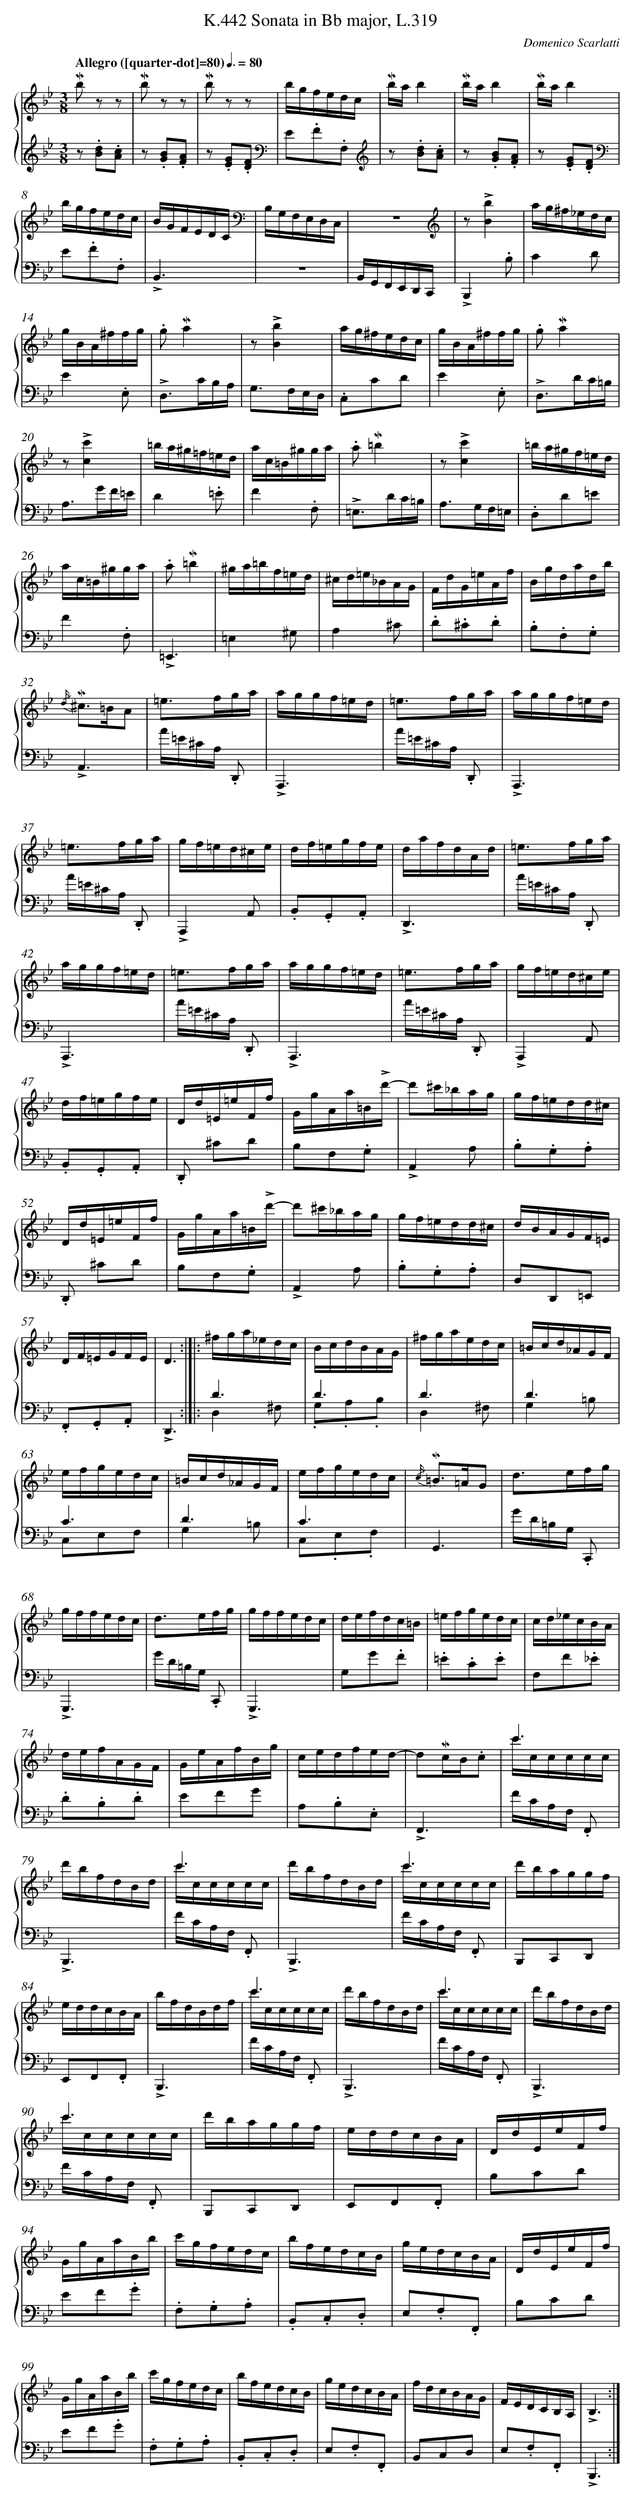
X:1
T: Sonata in B\b major, L.319, K.442
C: Domenico Scarlatti
L: 1/16
M: 3/8
Q: "Allegro ([quarter-dot]=80)" 3/8=80
%%staves {1 2}
V: 1 clef=treble
V: 2 clef=treble
K: Bb
[V:1] !mordent!b2 z2 z2 |
[V:2] z2 .[B2d2].[A2c2] |
[V:1] !mordent!b2 z2 z2 |
[V:2] z2 .[G2B2].[F2A2] |
[V:1] !mordent!b2 z2 z2 |
[V:2] z2 .[E2G2].[D2F2][K:clef=bass] |
[V:1] bgfedc |
[V:2] E2.F2.F,2[K:clef=treble] |
[V:1] !mordent!bab4 |
[V:2] z2 .[B2d2].[A2c2] |
[V:1] !mordent!bab4 |
[V:2] z2 .[G2B2].[F2A2] |
[V:1] !mordent!bab4 |
[V:2] z2 .[E2G2].[D2F2][K:clef=bass] |
[V:1] bgfedc |
[V:2] E2.F2.F,2 |
[V:1] BGFEDC[K:clef=bass] |
[V:2] !accent!B,,6 |
[V:1] B,G,F,E,D,C, |
[V:2] z6 |
[V:1] z6[K:clef=treble] |
[V:2] B,,G,,F,,E,,D,,C,, |
[V:1] z2!accent![B4b4] |
[V:2] !accent!B,,,4.B,2 |
[V:1] ag^f_edc |
[V:2] C4D2 |
[V:1] gBA^ffg |
[V:2] E4.E,2 |
[V:1] .g2!mordent!a4 |
[V:2] !accent!D,2>C2B,A, |
[V:1] z2!accent![B4b4] |
[V:2] G,2>F,2E,D, |
[V:1] ag^fedc |
[V:2] .C,2C2D2 |
[V:1] gBA^ffg |
[V:2] E4.E,2 |
[V:1] .g2!mordent!a4 |
[V:2] !accent!D,2>D2C=B, |
[V:1] z2!accent![c4c'4] |
[V:2] A,2>G2F=E |
[V:1] =ba^g=f=ed |
[V:2] D4.=E2 |
[V:1] ac=B^gga |
[V:2] F4.F,2 |
[V:1] .a2!mordent!=b4 |
[V:2] !accent!=E,2>D2C=B, |
[V:1] z2!accent![c4c'4] |
[V:2] A,2>G,2F,=E, |
[V:1] =ba^gf=ed |
[V:2] .D,2D2=E2 |
[V:1] ac=B^gga |
[V:2] F4.F,2 |
[V:1] .a2!mordent!=b4 |
[V:2] !accent!=E,,6 |
[V:1] ^ga=bf=ed |
[V:2] =E,4^G,2 |
[V:1] ^cd=e_BAG |
[V:2] A,4^C2 |
[V:1] FdG=eAf |
[V:2] .D2.^C2.D2 |
[V:1] Bgdadb |
[V:2] .B,2.F,2.G,2 |
[V:1] {/d/} !mordent!^c2>=B2A2 |
[V:2] !accent!A,,6 |
[V:1] =e2>f2ga |
[V:2] A=E^CA, .D,,2 |
[V:1] aggf=ed |
[V:2] !accent!A,,,6 |
[V:1] =e2>f2ga |
[V:2] A=E^CA, .D,,2 |
[V:1] aggf=ed |
[V:2] !accent!A,,,6 |
[V:1] =e2>f2ga |
[V:2] A=E^CA, .D,,2 |
[V:1] gf=ed^ce |
[V:2] !accent!A,,,4A,,2 |
[V:1] df=egfe |
[V:2] .B,,2.G,,2.A,,2 |
[V:1] dafdAd |
[V:2] !accent!D,,6 |
[V:1] =e2>f2ga |
[V:2] A=E^CA, .D,,2 |
[V:1] aggf=ed |
[V:2] !accent!A,,,6 |
[V:1] =e2>f2ga |
[V:2] A=E^CA, .D,,2 |
[V:1] aggf=ed |
[V:2] !accent!A,,,6 |
[V:1] =e2>f2ga |
[V:2] A=E^CA, .D,,2 |
[V:1] gf=ed^ce |
[V:2] !accent!A,,,4A,,2 |
[V:1] df=egfe |
[V:2] .B,,2.G,,2.A,,2 |
[V:1] Dd=E=eFf |
[V:2] .D,,2 ^C2D2 |
[V:1] GgAa=B!accent!d'- |
[V:2] B,2F,2.G,2 |
[V:1] d'2^c'_bag |
[V:2] !accent!A,,4A,2 |
[V:1] gf=edd^c |
[V:2] .B,2.G,2.A,2 |
[V:1] Dd=E=eFf |
[V:2] .D,,2 ^C2D2 |
[V:1] GgAa=B!accent!d'- |
[V:2] B,2F,2.G,2 |
[V:1] d'2^c'_bag |
[V:2] !accent!A,,4A,2 |
[V:1] gf=edd^c |
[V:2] .B,2.G,2.A,2 |
[V:1] dBAGF=E |
[V:2] D,2D,,2=E,,2 |
[V:1] DF=EGFE |
[V:2] .F,,2.G,,2.A,,2 |
[V:1] D6 :|]|:
[V:2] !accent!D,,6 :|]|:
[V:1] ^fga_edc |
[V:2] D6 & D,4^F,2 |
[V:1] BcdBAG |
[V:2] D6 & .G,2.A,2.B,2 |
[V:1] ^fgaedc |
[V:2] D6 & D,4^F,2 |
[V:1] =Bcd_AGF |
[V:2] D6 & G,4=B,2 |
[V:1] efgedc |
[V:2] C6 & C,2E,2F,2 |
[V:1] =Bcd_AGF |
[V:2] D6 & G,4=B,2 |
[V:1] efgedc |
[V:2] C6 & C,2.E,2.F,2 |
[V:1] {/c/} !mordent!=B2>=A2G2 |
[V:2] G,,6 |
[V:1] d2>e2fg |
[V:2] GD=B,G, .C,,2 |
[V:1] gffedc |
[V:2] !accent!G,,,6 |
[V:1] d2>e2fg |
[V:2] GD=B,G, .C,,2 |
[V:1] gffedc |
[V:2] !accent!G,,,6 |
[V:1] defdc=B |
[V:2] G,2G2.F2 |
[V:1] =efgedc |
[V:2] .=E2.C2.E2 |
[V:1] cd_ecBA |
[V:2] F,2F2._E2 |
[V:1] defAGF |
[V:2] .D2.B,2.D2 |
[V:1] GeAfBg |
[V:2] E2F2G2 |
[V:1] cedfed- |
[V:2] A,2.B,2.E,2 |
[V:1] d2!mordent!cB.c2 |
[V:2] !accent!F,,6 |
[V:1] c'6 & c'ccccc |
[V:2] FCA,F, .F,,2 |
[V:1] d'bfdBd |
[V:2] !accent!B,,,6 |
[V:1] c'6 & c'ccccc |
[V:2] FCA,F, .F,,2 |
[V:1] d'bfdBd |
[V:2] !accent!B,,,6 |
[V:1] c'6 & c'ccccc |
[V:2] FCA,F, .F,,2 |
[V:1] d'baggf |
[V:2] B,,,2C,,2D,,2 |
[V:1] eddcBA |
[V:2] E,,2F,,2.F,,2 |
[V:1] bfdBdf |
[V:2] !accent!B,,,6 |
[V:1] c'6 & c'ccccc |
[V:2] FCA,F, .F,,2 |
[V:1] d'bfdBd |
[V:2] !accent!B,,,6 |
[V:1] c'6 & c'ccccc |
[V:2] FCA,F, .F,,2 |
[V:1] d'bfdBd |
[V:2] !accent!B,,,6 |
[V:1] c'6 & c'ccccc |
[V:2] FCA,F, .F,,2 |
[V:1] d'baggf |
[V:2] B,,,2C,,2D,,2 |
[V:1] eddcBA |
[V:2] E,,2F,,2.F,,2 |
[V:1] DdEeFf |
[V:2] B,2C2D2 |
[V:1] GgAaBb |
[V:2] E2F2.G2 |
[V:1] c'gfedc |
[V:2] .F,2.G,2.A,2 |
[V:1] bfedcB |
[V:2] .B,,2.C,2.D,2 |
[V:1] gedcBA |
[V:2] E,2.F,2.F,,2 |
[V:1] DdEeFf |
[V:2] B,2C2D2 |
[V:1] GgAaBb |
[V:2] E2F2.G2 |
[V:1] c'gfedc |
[V:2] .F,2.G,2.A,2 |
[V:1] bfedcB |
[V:2] .B,,2.C,2.D,2 |
[V:1] gedcBA |
[V:2] E,2.F,2.F,,2 |
[V:1] fdcBAG |
[V:2] B,,2C,2D,2 |
[V:1] FEDCB,A, |
[V:2] E,2.F,2.F,,2 |
[V:1] !accent!B,6 :|]
[V:2] !accent!B,,,6 :|]
